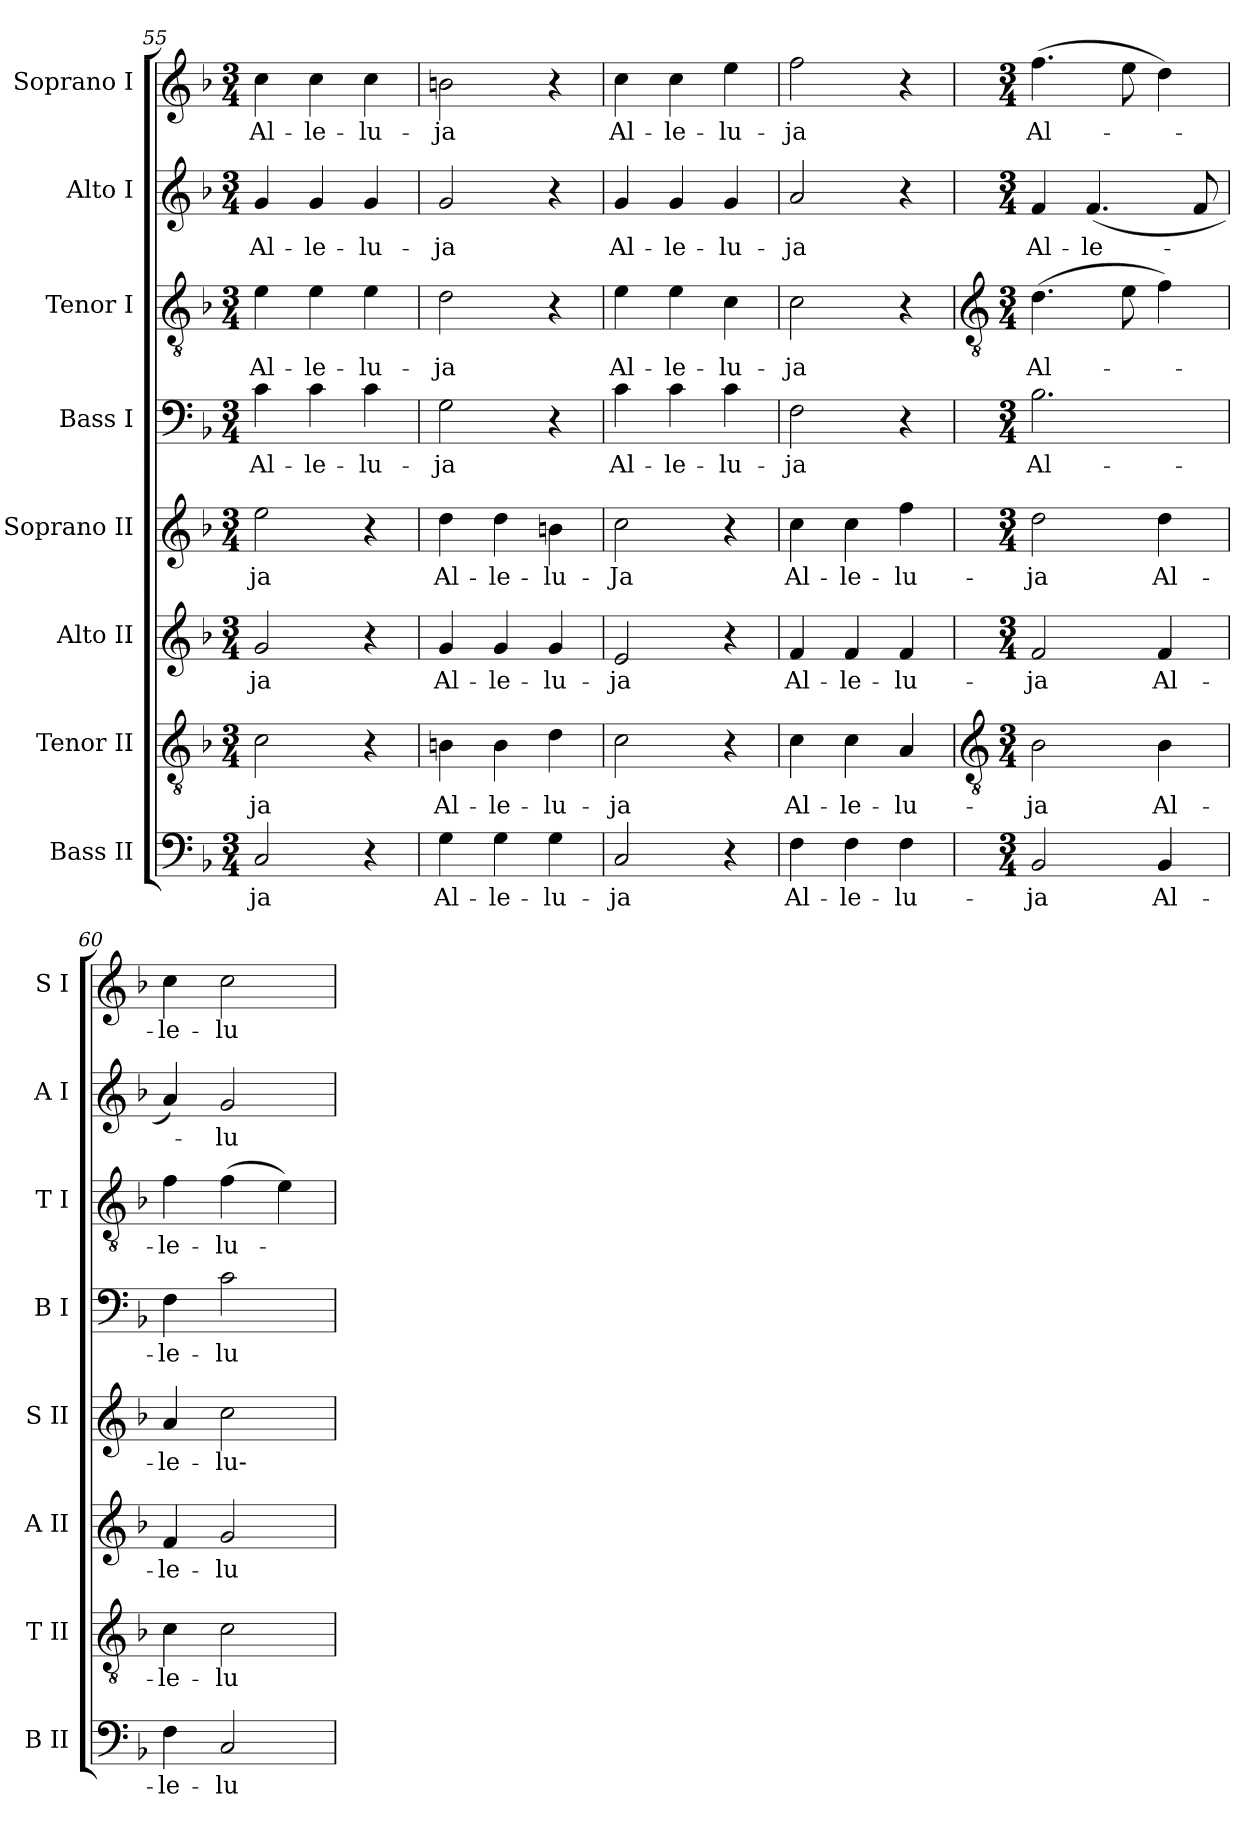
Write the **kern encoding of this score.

**kern	**text	**kern	**text	**kern	**text	**kern	**text	**kern	**text	**kern	**text	**kern	**text	**kern	**text
*part8	*part8	*part7	*part7	*part6	*part6	*part5	*part5	*part4	*part4	*part3	*part3	*part2	*part2	*part1	*part1
*staff8	*staff8	*staff7	*staff7	*staff6	*staff6	*staff5	*staff5	*staff4	*staff4	*staff3	*staff3	*staff2	*staff2	*staff1	*staff1
*I"Bass II	*	*I"Tenor II	*	*I"Alto II	*	*I"Soprano II	*	*I"Bass I	*	*I"Tenor I	*	*I"Alto I	*	*I"Soprano I	*
*I'B II	*	*I'T II	*	*I'A II	*	*I'S II	*	*I'B I	*	*I'T I	*	*I'A I	*	*I'S I	*
*clefF4	*	*clefGv2	*	*clefG2	*	*clefG2	*	*clefF4	*	*clefGv2	*	*clefG2	*	*clefG2	*
*k[b-]	*	*k[b-]	*	*k[b-]	*	*k[b-]	*	*k[b-]	*	*k[b-]	*	*k[b-]	*	*k[b-]	*
*F:	*	*F:	*	*F:	*	*F:	*	*F:	*	*F:	*	*F:	*	*F:	*
*M3/4	*	*M3/4	*	*M3/4	*	*M3/4	*	*M3/4	*	*M3/4	*	*M3/4	*	*M3/4	*
=55	=55	=55	=55	=55	=55	=55	=55	=55	=55	=55	=55	=55	=55	=55	=55
!	!LO:LY:b	!	!LO:LY:b	!	!LO:LY:b	!	!LO:LY:b	!	!LO:LY:b	!	!LO:LY:b	!	!LO:LY:b	!	!LO:LY:b
2C	-ja	2c	-ja	2g	-ja	2ee	-ja	4c	Al-	4e	Al-	4g	Al-	4cc	Al-
!	!	!	!	!	!	!	!	!	!LO:LY:b	!	!LO:LY:b	!	!LO:LY:b	!	!LO:LY:b
.	.	.	.	.	.	.	.	4c	-le-	4e	-le-	4g	-le-	4cc	-le-
!	!	!	!	!	!	!	!	!	!LO:LY:b	!	!LO:LY:b	!	!LO:LY:b	!	!LO:LY:b
4r	.	4r	.	4r	.	4r	.	4c	-lu-	4e	-lu-	4g	-lu-	4cc	-lu-
=56	=56	=56	=56	=56	=56	=56	=56	=56	=56	=56	=56	=56	=56	=56	=56
!	!LO:LY:b	!	!LO:LY:b	!	!LO:LY:b	!	!LO:LY:b	!	!LO:LY:b	!	!LO:LY:b	!	!LO:LY:b	!	!LO:LY:b
4G	Al-	4Bn	Al-	4g	Al-	4dd	Al-	2G	-ja	2d	-ja	2g	-ja	2bn	-ja
!	!LO:LY:b	!	!LO:LY:b	!	!LO:LY:b	!	!LO:LY:b	!	!	!	!	!	!	!	!
4G	-le-	4B	-le-	4g	-le-	4dd	-le-	.	.	.	.	.	.	.	.
!	!LO:LY:b	!	!LO:LY:b	!	!LO:LY:b	!	!LO:LY:b	!	!	!	!	!	!	!	!
4G	-lu-	4d	-lu-	4g	-lu-	4bn	-lu-	4r	.	4r	.	4r	.	4r	.
=57	=57	=57	=57	=57	=57	=57	=57	=57	=57	=57	=57	=57	=57	=57	=57
!	!LO:LY:b	!	!LO:LY:b	!	!LO:LY:b	!	!LO:LY:b	!	!LO:LY:b	!	!LO:LY:b	!	!LO:LY:b	!	!LO:LY:b
2C	-ja	2c	-ja	2e	-ja	2cc	-Ja	4c	Al-	4e	Al-	4g	Al-	4cc	Al-
!	!	!	!	!	!	!	!	!	!LO:LY:b	!	!LO:LY:b	!	!LO:LY:b	!	!LO:LY:b
.	.	.	.	.	.	.	.	4c	-le-	4e	-le-	4g	-le-	4cc	-le-
!	!	!	!	!	!	!	!	!	!LO:LY:b	!	!LO:LY:b	!	!LO:LY:b	!	!LO:LY:b
4r	.	4r	.	4r	.	4r	.	4c	-lu-	4c	-lu-	4g	-lu-	4ee	-lu-
=58	=58	=58	=58	=58	=58	=58	=58	=58	=58	=58	=58	=58	=58	=58	=58
!	!LO:LY:b	!	!LO:LY:b	!	!LO:LY:b	!	!LO:LY:b	!	!LO:LY:b	!	!LO:LY:b	!	!LO:LY:b	!	!LO:LY:b
4F	Al-	4c	Al-	4f	Al-	4cc	Al-	2F	-ja	2c	-ja	2a	-ja	2ff	-ja
!	!LO:LY:b	!	!LO:LY:b	!	!LO:LY:b	!	!LO:LY:b	!	!	!	!	!	!	!	!
4F	-le-	4c	-le-	4f	-le-	4cc	-le-	.	.	.	.	.	.	.	.
!	!LO:LY:b	!	!LO:LY:b	!	!LO:LY:b	!	!LO:LY:b	!	!	!	!	!	!	!	!
4F	-lu-	4A	-lu-	4f	-lu-	4ff	-lu-	4r	.	4r	.	4r	.	4r	.
!!LO:LB:g=z
=59	=59	=59	=59	=59	=59	=59	=59	=59	=59	=59	=59	=59	=59	=59	=59
*	*	*clefGv2	*	*	*	*	*	*	*	*clefGv2	*	*	*	*	*
*M3/4	*	*M3/4	*	*M3/4	*	*M3/4	*	*M3/4	*	*M3/4	*	*M3/4	*	*M3/4	*
!	!LO:LY:b	!	!LO:LY:b	!	!LO:LY:b	!	!LO:LY:b	!	!LO:LY:b	!	!LO:LY:b	!	!LO:LY:b	!	!LO:LY:b
2BB-	-ja	2B-	-ja	2f	-ja	2dd	-ja	2.B-	Al-	(>4.d	Al-	4f	Al-	(>4.ff	Al-
!	!	!	!	!	!	!	!	!	!	!	!	!	!LO:LY:b	!	!
.	.	.	.	.	.	.	.	.	.	.	.	(<4.f	-le-	.	.
.	.	.	.	.	.	.	.	.	.	8e	.	.	.	8ee	.
!	!LO:LY:b	!	!LO:LY:b	!	!LO:LY:b	!	!LO:LY:b	!	!	!	!	!	!	!	!
4BB-	Al-	4B-	Al-	4f	Al-	4dd	Al-	.	.	4f)	.	.	.	4dd)	.
.	.	.	.	.	.	.	.	.	.	.	.	8f	.	.	.
=60	=60	=60	=60	=60	=60	=60	=60	=60	=60	=60	=60	=60	=60	=60	=60
!	!LO:LY:b	!	!LO:LY:b	!	!LO:LY:b	!	!LO:LY:b	!	!LO:LY:b	!	!LO:LY:b	!	!	!	!LO:LY:b
4F	-le-	4c	-le-	4f	-le-	4a	-le-	4F	-le-	4f	le-	4a)	.	4cc	le-
!	!LO:LY:b	!	!LO:LY:b	!	!LO:LY:b	!	!LO:LY:b	!	!LO:LY:b	!	!LO:LY:b	!	!LO:LY:b	!	!LO:LY:b
2C	-lu-	2c	-lu-	2g	-lu-	2cc	-lu---	2c	-lu-	(>4f	-lu-	2g	lu-	2cc	-lu-
.	.	.	.	.	.	.	.	.	.	4e)	.	.	.	.	.
=	=	=	=	=	=	=	=	=	=	=	=	=	=	=	=
*-	*-	*-	*-	*-	*-	*-	*-	*-	*-	*-	*-	*-	*-	*-	*-
